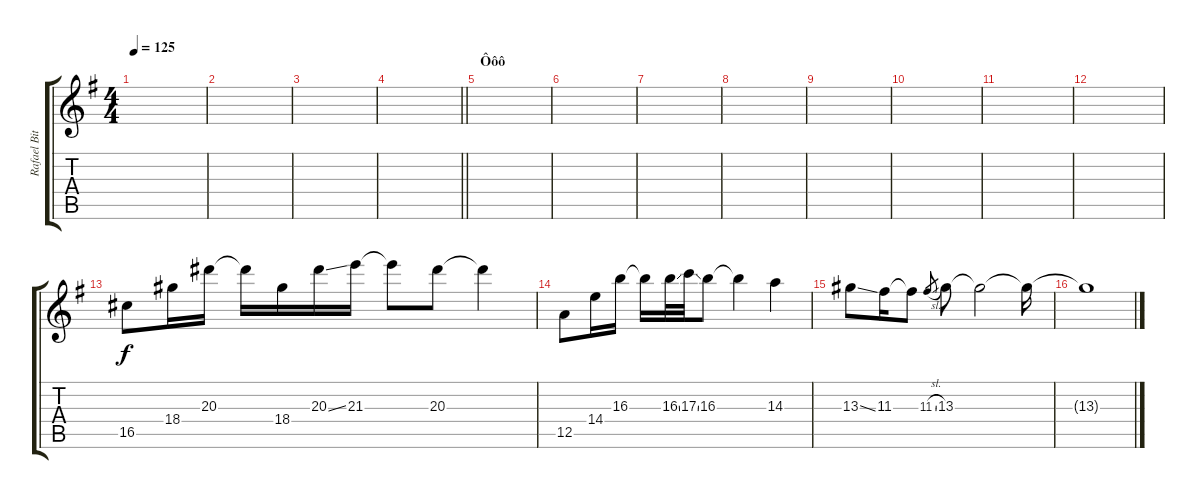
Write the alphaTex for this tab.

\track ("Rafael Bittencourt" "Rafael Bit") {instrument distortionguitar}
\staff {score tabs}
\tuning (E4 B3 G3 D3 A2 E2) {hide}
\ts (4 4)
\tempo 125
\clef g2
\ks eminor
|
|
|
\barLineRight lightlight
|
\section ("" "Ôôô")
|
|
|
|
|
|
|
|
16.5.8{volume 14} 18.4.16 20.3.16 20.3{t}.16 18.4.16 20.3{ss}.16 21.3.16 21.3{t}.8 20.3.8 20.3{t}.4 |
12.5.8 14.4.16 16.3.16 16.3{t}.16 16.3{ss}.32 17.3{ss}.32 16.3.8 16.3{t}.4 14.3.4 |
13.3{ss}.8 11.3.16 11.3{t}.8 11.3{sl}.8{gr} 13.3.8 13.3{t}.2 13.3{t}.16 |
13.3{t}.1
